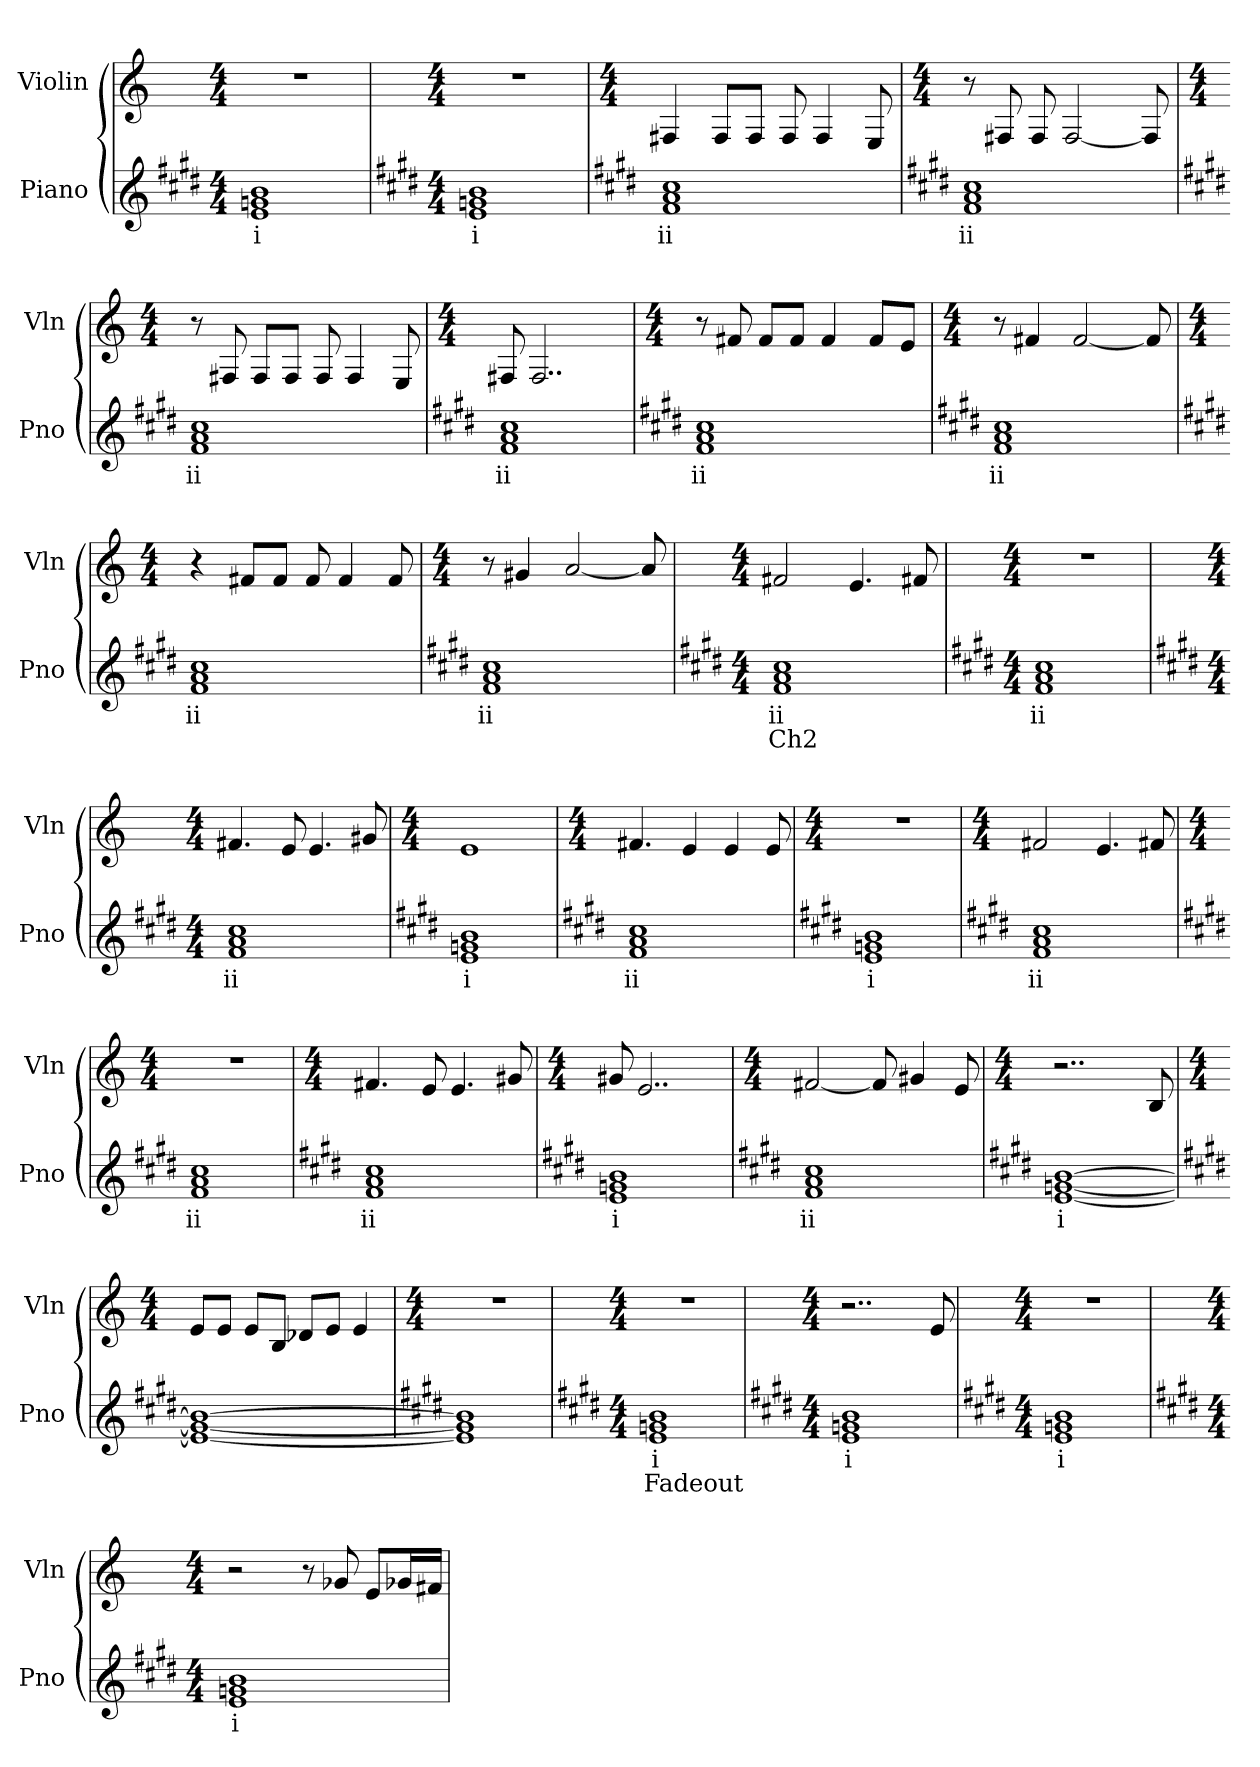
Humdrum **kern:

**kern	**text	**text	**kern
*part2	*part2	*part2	*part1
*staff2	*staff2	*staff2	*staff1
*I"Piano	*	*	*I"Violin
*I'Pno	*	*	*I'Vln
*k[f#c#g#d#]	*	*	*
*E:	*	*	*
*M4/4	*	*	*M4/4
=	=	=	=
1e 1gn 1b	i	.	1r
=	=	=	=
*k[f#c#g#d#]	*	*	*
*E:	*	*	*
*M4/4	*	*	*M4/4
1e 1gn 1b	i	.	1r
=	=	=	=
*k[f#c#g#d#]	*	*	*
*E:	*	*	*
*	*	*	*M4/4
1f# 1a 1cc#	ii	.	4F#X
.	.	.	8F#L
.	.	.	8F#J
.	.	.	8F#
.	.	.	4F#
.	.	.	8E
=	=	=	=
*k[f#c#g#d#]	*	*	*
*E:	*	*	*
*	*	*	*M4/4
1f# 1a 1cc#	ii	.	8r
.	.	.	8F#X
.	.	.	8F#
.	.	.	[2F#
.	.	.	8F#]
=	=	=	=
*k[f#c#g#d#]	*	*	*
*E:	*	*	*
*	*	*	*M4/4
1f# 1a 1cc#	ii	.	8r
.	.	.	8F#X
.	.	.	8F#L
.	.	.	8F#J
.	.	.	8F#
.	.	.	4F#
.	.	.	8E
=	=	=	=
*k[f#c#g#d#]	*	*	*
*E:	*	*	*
*	*	*	*M4/4
1f# 1a 1cc#	ii	.	8F#X
.	.	.	2..F#
=	=	=	=
*k[f#c#g#d#]	*	*	*
*E:	*	*	*
*	*	*	*M4/4
1f# 1a 1cc#	ii	.	8r
.	.	.	8f#X
.	.	.	8f#L
.	.	.	8f#J
.	.	.	4f#
.	.	.	8f#L
.	.	.	8eJ
=	=	=	=
*k[f#c#g#d#]	*	*	*
*E:	*	*	*
*	*	*	*M4/4
1f# 1a 1cc#	ii	.	8r
.	.	.	4f#X
.	.	.	[2f#
.	.	.	8f#]
=	=	=	=
*k[f#c#g#d#]	*	*	*
*E:	*	*	*
*	*	*	*M4/4
1f# 1a 1cc#	ii	.	4r
.	.	.	8f#XL
.	.	.	8f#J
.	.	.	8f#
.	.	.	4f#
.	.	.	8f#
=	=	=	=
*k[f#c#g#d#]	*	*	*
*E:	*	*	*
*	*	*	*M4/4
1f# 1a 1cc#	ii	.	8r
.	.	.	4g#X
.	.	.	[2a
.	.	.	8a]
=	=	=	=
*k[f#c#g#d#]	*	*	*
*E:	*	*	*
*M4/4	*	*	*M4/4
1f# 1a 1cc#	ii	Ch2	2f#X
.	.	.	4.e
.	.	.	8f#X
=	=	=	=
*k[f#c#g#d#]	*	*	*
*E:	*	*	*
*M4/4	*	*	*M4/4
1f# 1a 1cc#	ii	.	1r
=	=	=	=
*k[f#c#g#d#]	*	*	*
*E:	*	*	*
*M4/4	*	*	*M4/4
1f# 1a 1cc#	ii	.	4.f#X
.	.	.	8e
.	.	.	4.e
.	.	.	8g#X
=	=	=	=
*k[f#c#g#d#]	*	*	*
*E:	*	*	*
*	*	*	*M4/4
1e 1gn 1b	i	.	1e
=	=	=	=
*k[f#c#g#d#]	*	*	*
*E:	*	*	*
*	*	*	*M4/4
1f# 1a 1cc#	ii	.	4.f#X
.	.	.	4e
.	.	.	4e
.	.	.	8e
=	=	=	=
*k[f#c#g#d#]	*	*	*
*E:	*	*	*
*	*	*	*M4/4
1e 1gn 1b	i	.	1r
=	=	=	=
*k[f#c#g#d#]	*	*	*
*E:	*	*	*
*	*	*	*M4/4
1f# 1a 1cc#	ii	.	2f#X
.	.	.	4.e
.	.	.	8f#X
=	=	=	=
*k[f#c#g#d#]	*	*	*
*E:	*	*	*
*	*	*	*M4/4
1f# 1a 1cc#	ii	.	1r
=	=	=	=
*k[f#c#g#d#]	*	*	*
*E:	*	*	*
*	*	*	*M4/4
1f# 1a 1cc#	ii	.	4.f#X
.	.	.	8e
.	.	.	4.e
.	.	.	8g#X
=	=	=	=
*k[f#c#g#d#]	*	*	*
*E:	*	*	*
*	*	*	*M4/4
1e 1gn 1b	i	.	8g#X
.	.	.	2..e
=	=	=	=
*k[f#c#g#d#]	*	*	*
*E:	*	*	*
*	*	*	*M4/4
1f# 1a 1cc#	ii	.	[2f#X
.	.	.	8f#]
.	.	.	4g#X
.	.	.	8e
=	=	=	=
*k[f#c#g#d#]	*	*	*
*E:	*	*	*
*	*	*	*M4/4
[1e [1gn [1b	i	.	2..r
.	.	.	8B
=	=	=	=
*k[f#c#g#d#]	*	*	*
*E:	*	*	*
*	*	*	*M4/4
1e_ 1gn_ 1b_	.	.	8eL
.	.	.	8eJ
.	.	.	8eL
.	.	.	8BJ
.	.	.	8d-XL
.	.	.	8eJ
.	.	.	4e
=	=	=	=
*k[f#c#g#d#]	*	*	*
*E:	*	*	*
*	*	*	*M4/4
1e] 1gn] 1b]	.	.	1r
=	=	=	=
*k[f#c#g#d#]	*	*	*
*E:	*	*	*
*M4/4	*	*	*M4/4
1e 1gn 1b	i	Fadeout	1r
=	=	=	=
*k[f#c#g#d#]	*	*	*
*E:	*	*	*
*M4/4	*	*	*M4/4
1e 1gn 1b	i	.	2..r
.	.	.	8e
=	=	=	=
*k[f#c#g#d#]	*	*	*
*E:	*	*	*
*M4/4	*	*	*M4/4
1e 1gn 1b	i	.	1r
=	=	=	=
*k[f#c#g#d#]	*	*	*
*E:	*	*	*
*M4/4	*	*	*M4/4
1e 1gn 1b	i	.	2r
.	.	.	8r
.	.	.	8g-X
.	.	.	8eL
.	.	.	16g-XL
.	.	.	16f#XJJ
=	=	=	=
*-	*-	*-	*-
